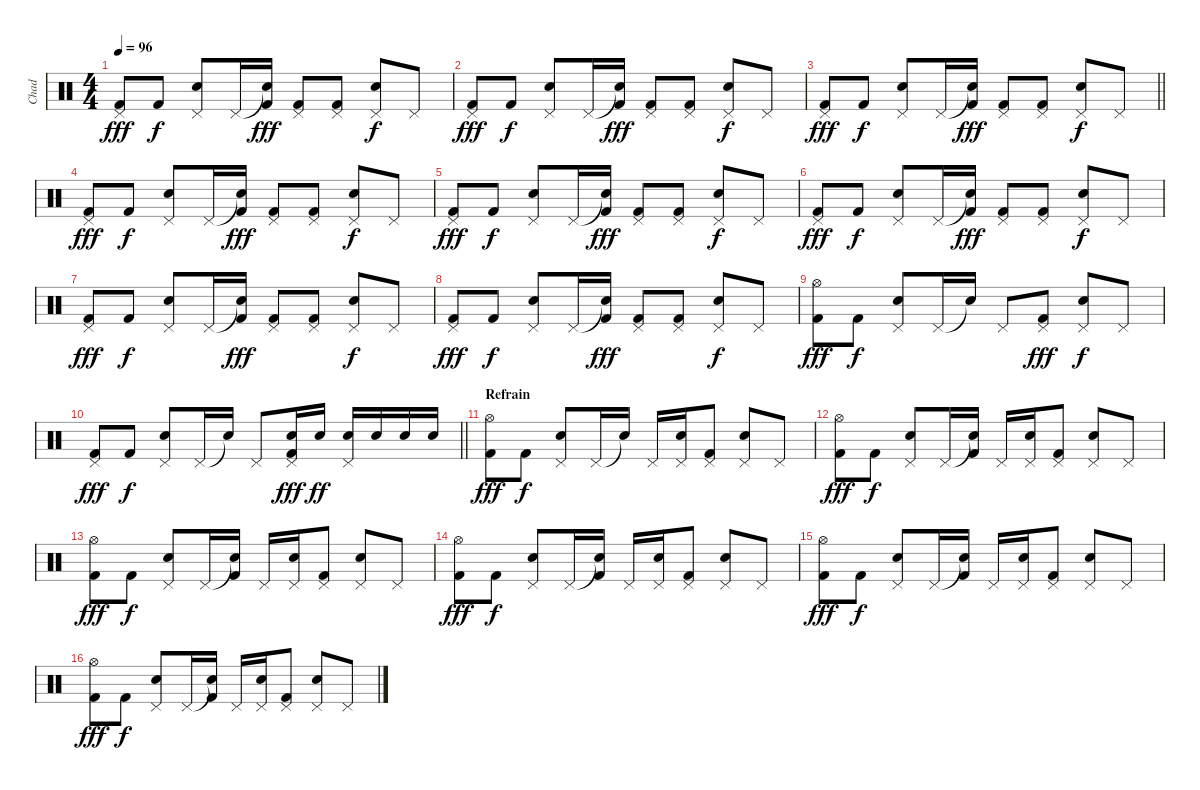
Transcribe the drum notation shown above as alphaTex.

\track ("Chad" "Chad") {instrument percussion}
\staff {score}
\articulation defaults
\ts (4 4)
\tempo 96
\clef neutral
\ks c
("Pedal Hi-Hat (hit)" "Kick (hit) 2").8{dy fff} "Kick (hit) 2".8{dy f} ("Pedal Hi-Hat (hit)" "Snare (hit) 2").8 "Pedal Hi-Hat (hit)".16 ("Snare (hit)"{t} "Kick (hit) 2").16{dy fff} ("Pedal Hi-Hat (hit)" "Kick (hit) 2").8 ("Pedal Hi-Hat (hit)" "Kick (hit) 2").8 ("Pedal Hi-Hat (hit)" "Snare (hit) 2").8{dy f} "Pedal Hi-Hat (hit)".8 |
("Pedal Hi-Hat (hit)" "Kick (hit) 2").8{dy fff} "Kick (hit) 2".8{dy f} ("Pedal Hi-Hat (hit)" "Snare (hit) 2").8 "Pedal Hi-Hat (hit)".16 ("Snare (hit)"{t} "Kick (hit) 2").16{dy fff} ("Pedal Hi-Hat (hit)" "Kick (hit) 2").8 ("Pedal Hi-Hat (hit)" "Kick (hit) 2").8 ("Pedal Hi-Hat (hit)" "Snare (hit) 2").8{dy f} "Pedal Hi-Hat (hit)".8 |
\barLineRight lightlight
("Pedal Hi-Hat (hit)" "Kick (hit) 2").8{dy fff} "Kick (hit) 2".8{dy f} ("Pedal Hi-Hat (hit)" "Snare (hit) 2").8 "Pedal Hi-Hat (hit)".16 ("Snare (hit)"{t} "Kick (hit) 2").16{dy fff} ("Pedal Hi-Hat (hit)" "Kick (hit) 2").8 ("Pedal Hi-Hat (hit)" "Kick (hit) 2").8 ("Pedal Hi-Hat (hit)" "Snare (hit) 2").8{dy f} "Pedal Hi-Hat (hit)".8 |
("Pedal Hi-Hat (hit)" "Kick (hit) 2").8{dy fff} "Kick (hit) 2".8{dy f} ("Pedal Hi-Hat (hit)" "Snare (hit) 2").8 "Pedal Hi-Hat (hit)".16 ("Snare (hit)"{t} "Kick (hit) 2").16{dy fff} ("Pedal Hi-Hat (hit)" "Kick (hit) 2").8 ("Pedal Hi-Hat (hit)" "Kick (hit) 2").8 ("Pedal Hi-Hat (hit)" "Snare (hit) 2").8{dy f} "Pedal Hi-Hat (hit)".8 |
("Pedal Hi-Hat (hit)" "Kick (hit) 2").8{dy fff} "Kick (hit) 2".8{dy f} ("Pedal Hi-Hat (hit)" "Snare (hit) 2").8 "Pedal Hi-Hat (hit)".16 ("Snare (hit)"{t} "Kick (hit) 2").16{dy fff} ("Pedal Hi-Hat (hit)" "Kick (hit) 2").8 ("Pedal Hi-Hat (hit)" "Kick (hit) 2").8 ("Pedal Hi-Hat (hit)" "Snare (hit) 2").8{dy f} "Pedal Hi-Hat (hit)".8 |
("Pedal Hi-Hat (hit)" "Kick (hit) 2").8{dy fff} "Kick (hit) 2".8{dy f} ("Pedal Hi-Hat (hit)" "Snare (hit) 2").8 "Pedal Hi-Hat (hit)".16 ("Snare (hit)"{t} "Kick (hit) 2").16{dy fff} ("Pedal Hi-Hat (hit)" "Kick (hit) 2").8 ("Pedal Hi-Hat (hit)" "Kick (hit) 2").8 ("Pedal Hi-Hat (hit)" "Snare (hit) 2").8{dy f} "Pedal Hi-Hat (hit)".8 |
("Pedal Hi-Hat (hit)" "Kick (hit) 2").8{dy fff} "Kick (hit) 2".8{dy f} ("Pedal Hi-Hat (hit)" "Snare (hit) 2").8 "Pedal Hi-Hat (hit)".16 ("Snare (hit)"{t} "Kick (hit) 2").16{dy fff} ("Pedal Hi-Hat (hit)" "Kick (hit) 2").8 ("Pedal Hi-Hat (hit)" "Kick (hit) 2").8 ("Pedal Hi-Hat (hit)" "Snare (hit) 2").8{dy f} "Pedal Hi-Hat (hit)".8 |
("Pedal Hi-Hat (hit)" "Kick (hit) 2").8{dy fff} "Kick (hit) 2".8{dy f} ("Pedal Hi-Hat (hit)" "Snare (hit) 2").8 "Pedal Hi-Hat (hit)".16 ("Snare (hit)"{t} "Kick (hit) 2").16{dy fff} ("Pedal Hi-Hat (hit)" "Kick (hit) 2").8 ("Pedal Hi-Hat (hit)" "Kick (hit) 2").8 ("Pedal Hi-Hat (hit)" "Snare (hit) 2").8{dy f} "Pedal Hi-Hat (hit)".8 |
("Hi-Hat (open)" "Kick (hit) 2").8{dy fff} "Kick (hit) 2".8{dy f} ("Pedal Hi-Hat (hit)" "Snare (hit) 2").8 "Pedal Hi-Hat (hit)".16 "Snare (hit)"{t}.16 "Pedal Hi-Hat (hit)".8 ("Pedal Hi-Hat (hit)" "Kick (hit) 2").8{dy fff} ("Pedal Hi-Hat (hit)" "Snare (hit) 2").8{dy f} "Pedal Hi-Hat (hit)".8 |
\barLineRight lightlight
("Pedal Hi-Hat (hit)" "Kick (hit) 2").8{dy fff} "Kick (hit) 2".8{dy f} ("Pedal Hi-Hat (hit)" "Snare (hit) 2").8 "Pedal Hi-Hat (hit)".16 "Snare (hit)"{t}.16 "Pedal Hi-Hat (hit)".8 ("Pedal Hi-Hat (hit)" "Snare (hit) 2" "Kick (hit) 2").16{dy fff} "Snare (hit) 2".16{dy ff} ("Pedal Hi-Hat (hit)" "Snare (hit) 2").16 "Snare (hit) 2".16 "Snare (hit) 2".16 "Snare (hit) 2".16 |
\section ("" "Refrain")
("Hi-Hat (open)" "Kick (hit) 2").8{dy fff} "Kick (hit) 2".8{dy f} ("Pedal Hi-Hat (hit)" "Snare (hit) 2").8 "Pedal Hi-Hat (hit)".16 "Snare (hit)"{t}.16 "Pedal Hi-Hat (hit)".16 ("Pedal Hi-Hat (hit)" "Snare (hit) 2").16 ("Pedal Hi-Hat (hit)" "Kick (hit) 2").8 ("Pedal Hi-Hat (hit)" "Snare (hit) 2").8 "Pedal Hi-Hat (hit)".8 |
("Hi-Hat (open)" "Kick (hit) 2").8{dy fff} "Kick (hit) 2".8{dy f} ("Pedal Hi-Hat (hit)" "Snare (hit) 2").8 "Pedal Hi-Hat (hit)".16 ("Snare (hit)"{t} "Kick (hit) 2").16 "Pedal Hi-Hat (hit)".16 ("Pedal Hi-Hat (hit)" "Snare (hit) 2").16 ("Pedal Hi-Hat (hit)" "Kick (hit) 2").8 ("Pedal Hi-Hat (hit)" "Snare (hit) 2").8 "Pedal Hi-Hat (hit)".8 |
("Hi-Hat (open)" "Kick (hit) 2").8{dy fff} "Kick (hit) 2".8{dy f} ("Pedal Hi-Hat (hit)" "Snare (hit) 2").8 "Pedal Hi-Hat (hit)".16 ("Snare (hit)"{t} "Kick (hit) 2").16 "Pedal Hi-Hat (hit)".16 ("Pedal Hi-Hat (hit)" "Snare (hit) 2").16 ("Pedal Hi-Hat (hit)" "Kick (hit) 2").8 ("Pedal Hi-Hat (hit)" "Snare (hit) 2").8 "Pedal Hi-Hat (hit)".8 |
("Hi-Hat (open)" "Kick (hit) 2").8{dy fff} "Kick (hit) 2".8{dy f} ("Pedal Hi-Hat (hit)" "Snare (hit) 2").8 "Pedal Hi-Hat (hit)".16 ("Snare (hit)"{t} "Kick (hit) 2").16 "Pedal Hi-Hat (hit)".16 ("Pedal Hi-Hat (hit)" "Snare (hit) 2").16 ("Pedal Hi-Hat (hit)" "Kick (hit) 2").8 ("Pedal Hi-Hat (hit)" "Snare (hit) 2").8 "Pedal Hi-Hat (hit)".8 |
("Hi-Hat (open)" "Kick (hit) 2").8{dy fff} "Kick (hit) 2".8{dy f} ("Pedal Hi-Hat (hit)" "Snare (hit) 2").8 "Pedal Hi-Hat (hit)".16 ("Snare (hit)"{t} "Kick (hit) 2").16 "Pedal Hi-Hat (hit)".16 ("Pedal Hi-Hat (hit)" "Snare (hit) 2").16 ("Pedal Hi-Hat (hit)" "Kick (hit) 2").8 ("Pedal Hi-Hat (hit)" "Snare (hit) 2").8 "Pedal Hi-Hat (hit)".8 |
("Hi-Hat (open)" "Kick (hit) 2").8{dy fff} "Kick (hit) 2".8{dy f} ("Pedal Hi-Hat (hit)" "Snare (hit) 2").8 "Pedal Hi-Hat (hit)".16 ("Snare (hit)"{t} "Kick (hit) 2").16 "Pedal Hi-Hat (hit)".16 ("Pedal Hi-Hat (hit)" "Snare (hit) 2").16 ("Pedal Hi-Hat (hit)" "Kick (hit) 2").8 ("Pedal Hi-Hat (hit)" "Snare (hit) 2").8 "Pedal Hi-Hat (hit)".8
